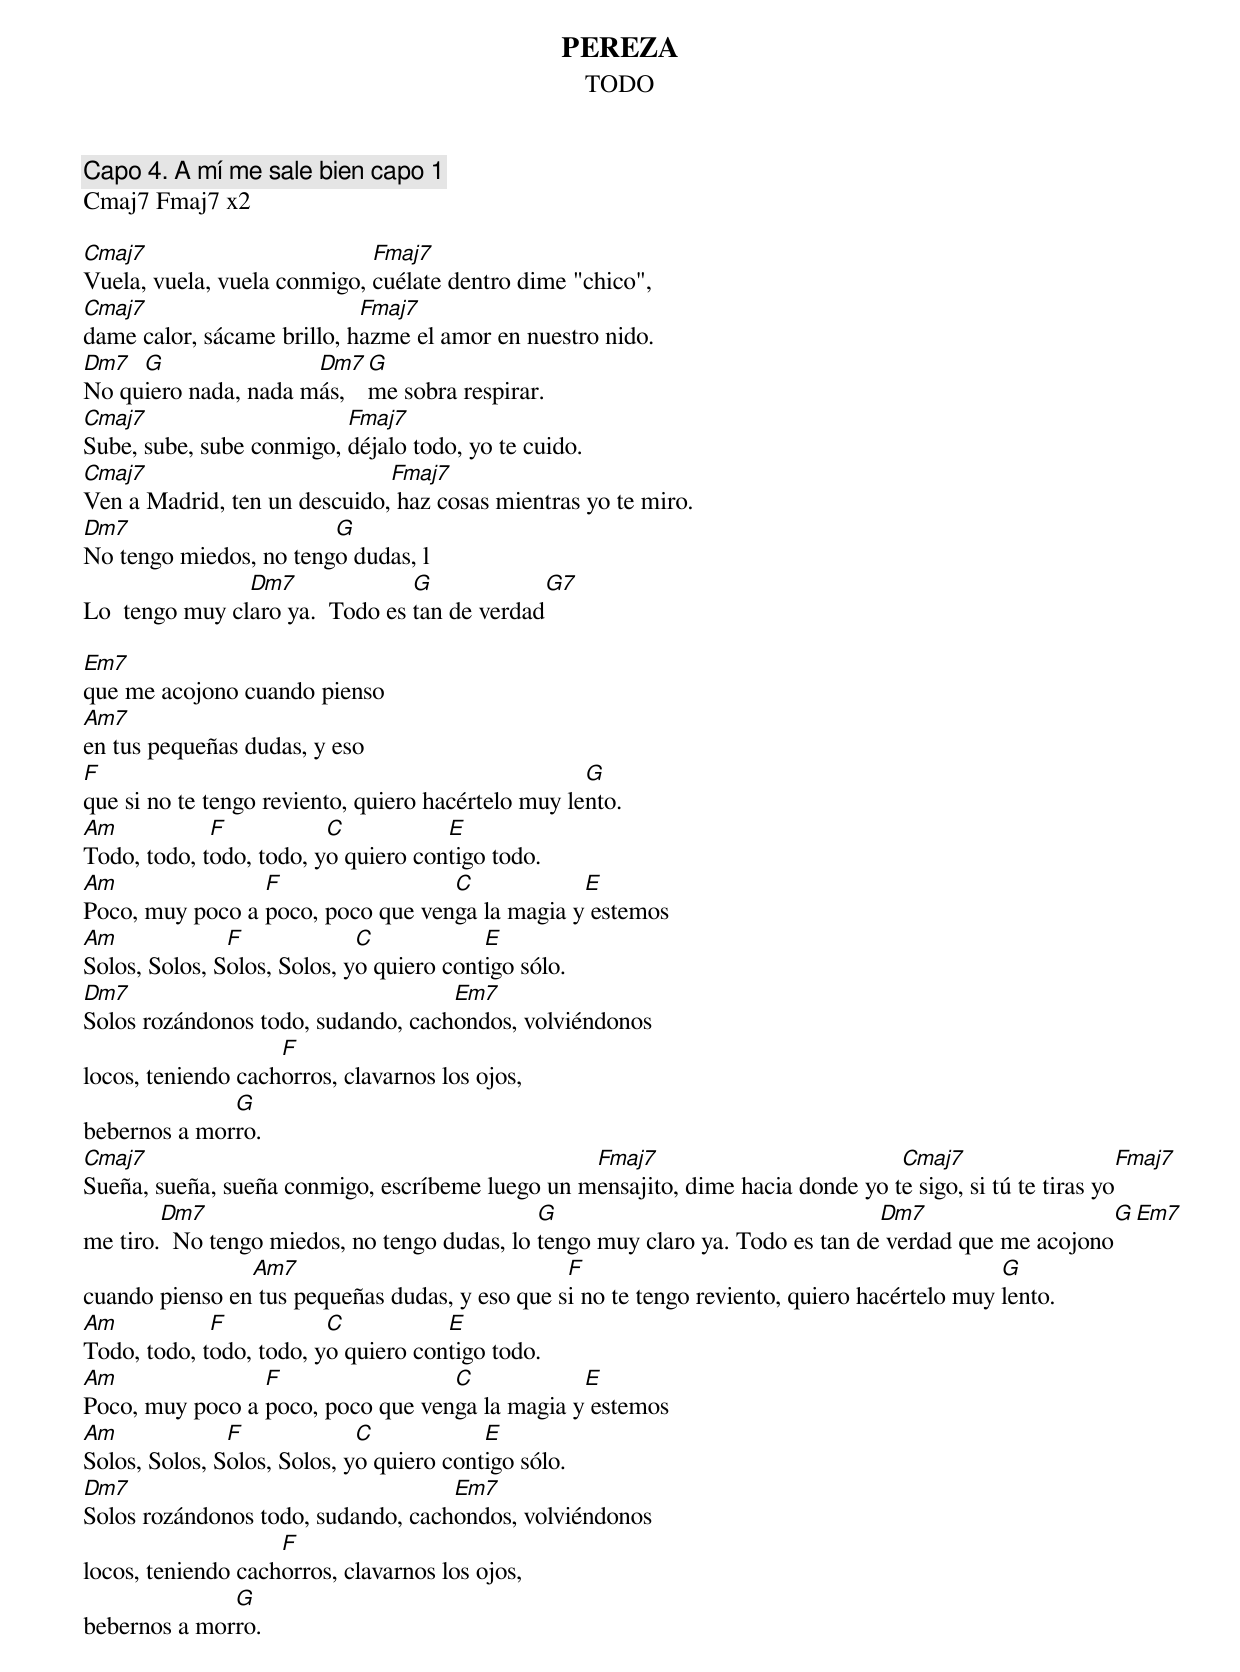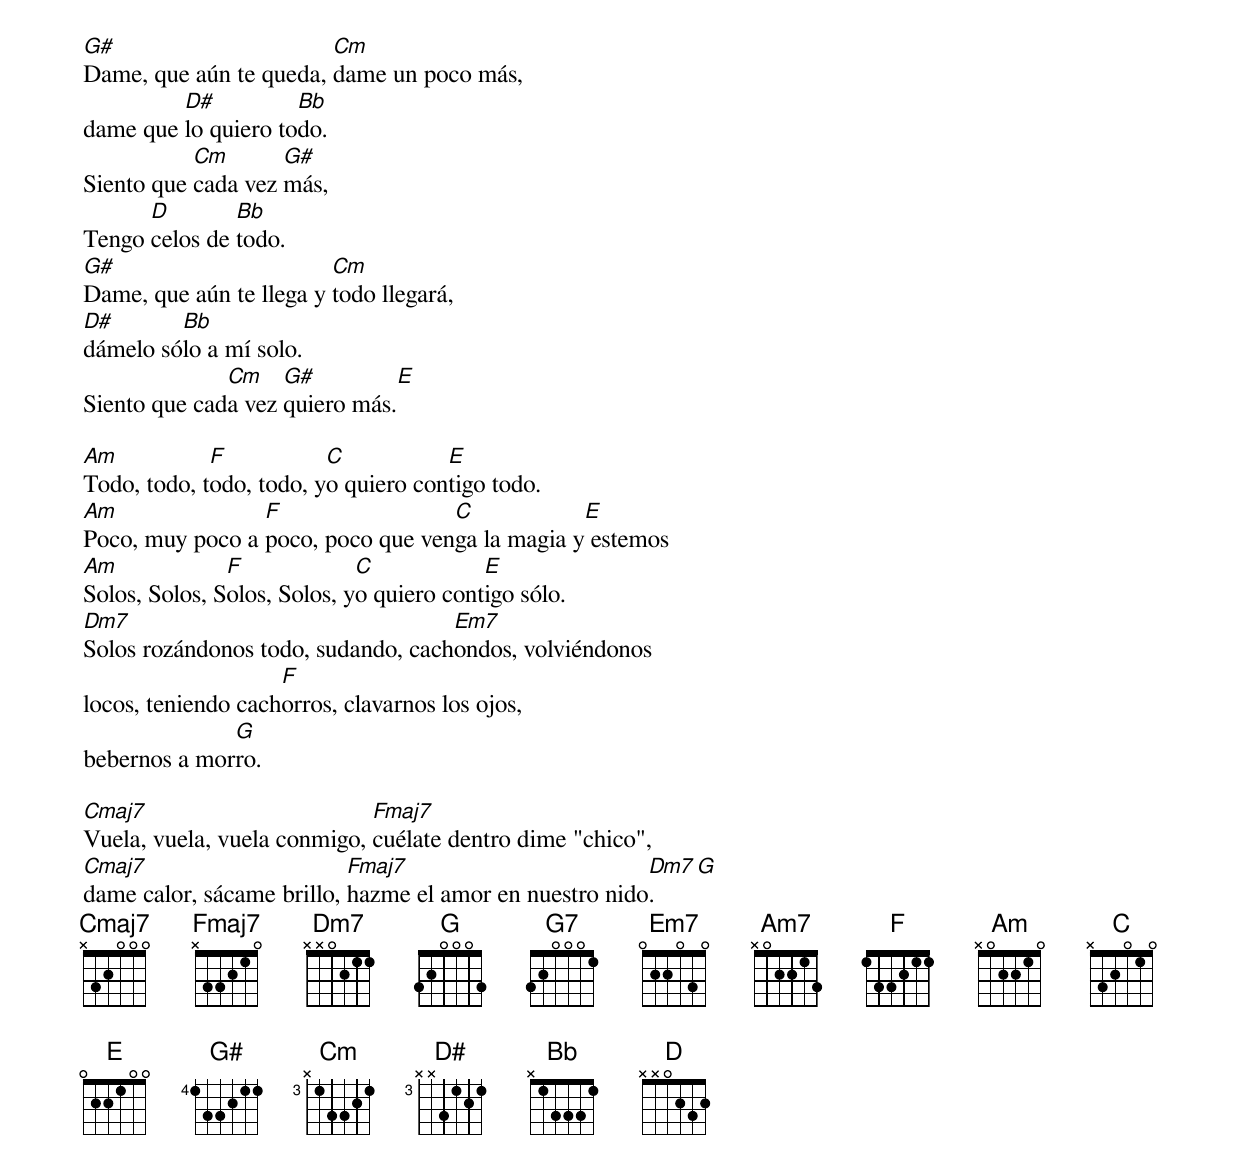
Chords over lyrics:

PEREZA
TODO
Capo 4. A mí me sale bien capo 1
Cmaj7 Fmaj7 x2

Cmaj7                        Fmaj7
Vuela, vuela, vuela conmigo, cuélate dentro dime "chico",
Cmaj7                       Fmaj7
dame calor, sácame brillo, hazme el amor en nuestro nido.
Dm7  G                Dm7  G
No quiero nada, nada más,  me sobra respirar.
Cmaj7                     Fmaj7
Sube, sube, sube conmigo, déjalo todo, yo te cuido.
Cmaj7                         Fmaj7
Ven a Madrid, ten un descuido, haz cosas mientras yo te miro.
Dm7                     G
No tengo miedos, no tengo dudas, l
		Dm7              G             G7
Lo  tengo muy claro ya.  Todo es tan de verdad

Em7
que me acojono cuando pienso
Am7
en tus pequeñas dudas, y eso
F                                                   G
que si no te tengo reviento, quiero hacértelo muy lento.
Am           F           C           E
Todo, todo, todo, todo, yo quiero contigo todo.
Am               F       	   C            E
Poco, muy poco a poco, poco que venga la magia y estemos
Am             F             C            E
Solos, Solos, Solos, Solos, yo quiero contigo sólo.
Dm7                                 Em7
Solos rozándonos todo, sudando, cachondos, volviéndonos
                    F
locos, teniendo cachorros, clavarnos los ojos,
              G
bebernos a morro.
Cmaj7                                            Fmaj7				Cmaj7                                        Fmaj7
Sueña, sueña, sueña conmigo, escríbeme luego un mensajito, dime hacia donde yo te sigo, si tú te tiras yo
 	Dm7                                   G	                       		Dm7                          G	    Em7
me tiro.  No tengo miedos, no tengo dudas, lo tengo muy claro ya. Todo es tan de verdad que me acojono
		Am7				F                                            G
cuando pienso en tus pequeñas dudas, y eso que si no te tengo reviento, quiero hacértelo muy lento.
Am           F           C           E
Todo, todo, todo, todo, yo quiero contigo todo.
Am               F       	   C            E
Poco, muy poco a poco, poco que venga la magia y estemos
Am             F             C            E
Solos, Solos, Solos, Solos, yo quiero contigo sólo.
Dm7                                 Em7
Solos rozándonos todo, sudando, cachondos, volviéndonos
                    F
locos, teniendo cachorros, clavarnos los ojos,
              G
bebernos a morro.

G#                      Cm
Dame, que aún te queda, dame un poco más,
         D#          Bb
dame que lo quiero todo.
           Cm       G#
Siento que cada vez más,
      D        Bb
Tengo celos de todo.
G#                       Cm
Dame, que aún te llega y todo llegará,
D#       Bb
dámelo sólo a mí solo.
              Cm    G#         E
Siento que cada vez quiero más.

Am           F           C           E
Todo, todo, todo, todo, yo quiero contigo todo.
Am               F       	   C            E
Poco, muy poco a poco, poco que venga la magia y estemos
Am             F             C            E
Solos, Solos, Solos, Solos, yo quiero contigo sólo.
Dm7                                 Em7
Solos rozándonos todo, sudando, cachondos, volviéndonos
                    F
locos, teniendo cachorros, clavarnos los ojos,
              G
bebernos a morro.

Cmaj7                        Fmaj7
Vuela, vuela, vuela conmigo, cuélate dentro dime "chico",
Cmaj7                      Fmaj7                        Dm7  G
dame calor, sácame brillo, hazme el amor en nuestro nido.
